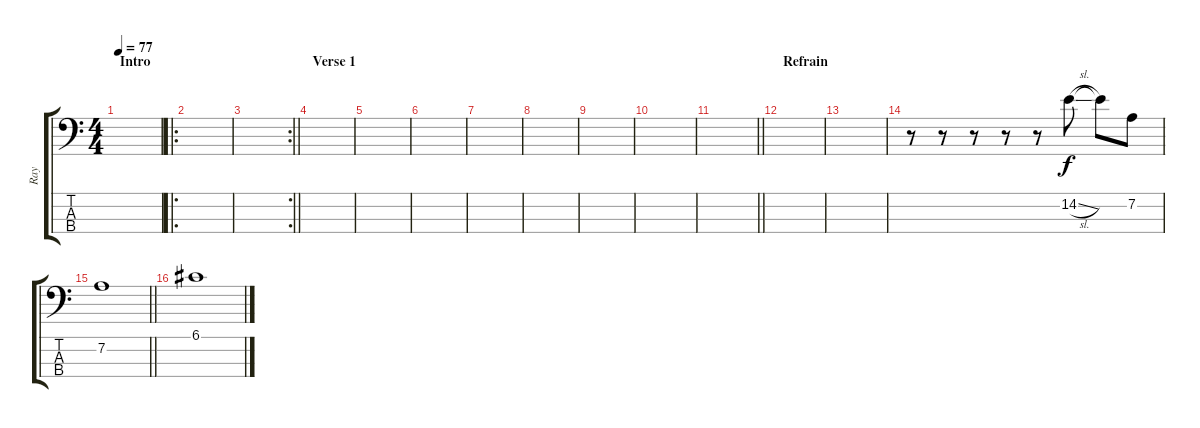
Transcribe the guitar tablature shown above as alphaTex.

\track ("Ray" "Ray") {instrument electricbassfinger}
\staff {score tabs}
\tuning (G2 D2 A1 E1) {hide}
\ts (4 4)
\section ("" "Intro")
\tempo 77
\clef f4
\ks c
|
\ro
|
\rc 2
\barLineRight lightlight
|
\section ("" "Verse 1")
|
|
|
|
|
|
|
\barLineRight lightlight
|
\section ("" "Refrain")
|
|
r.8 r.8 r.8 r.8 r.8 14.2{sl}.8 14.2{t}.8 7.2.8 |
\barLineRight lightlight
7.2.1 |
6.1.1
